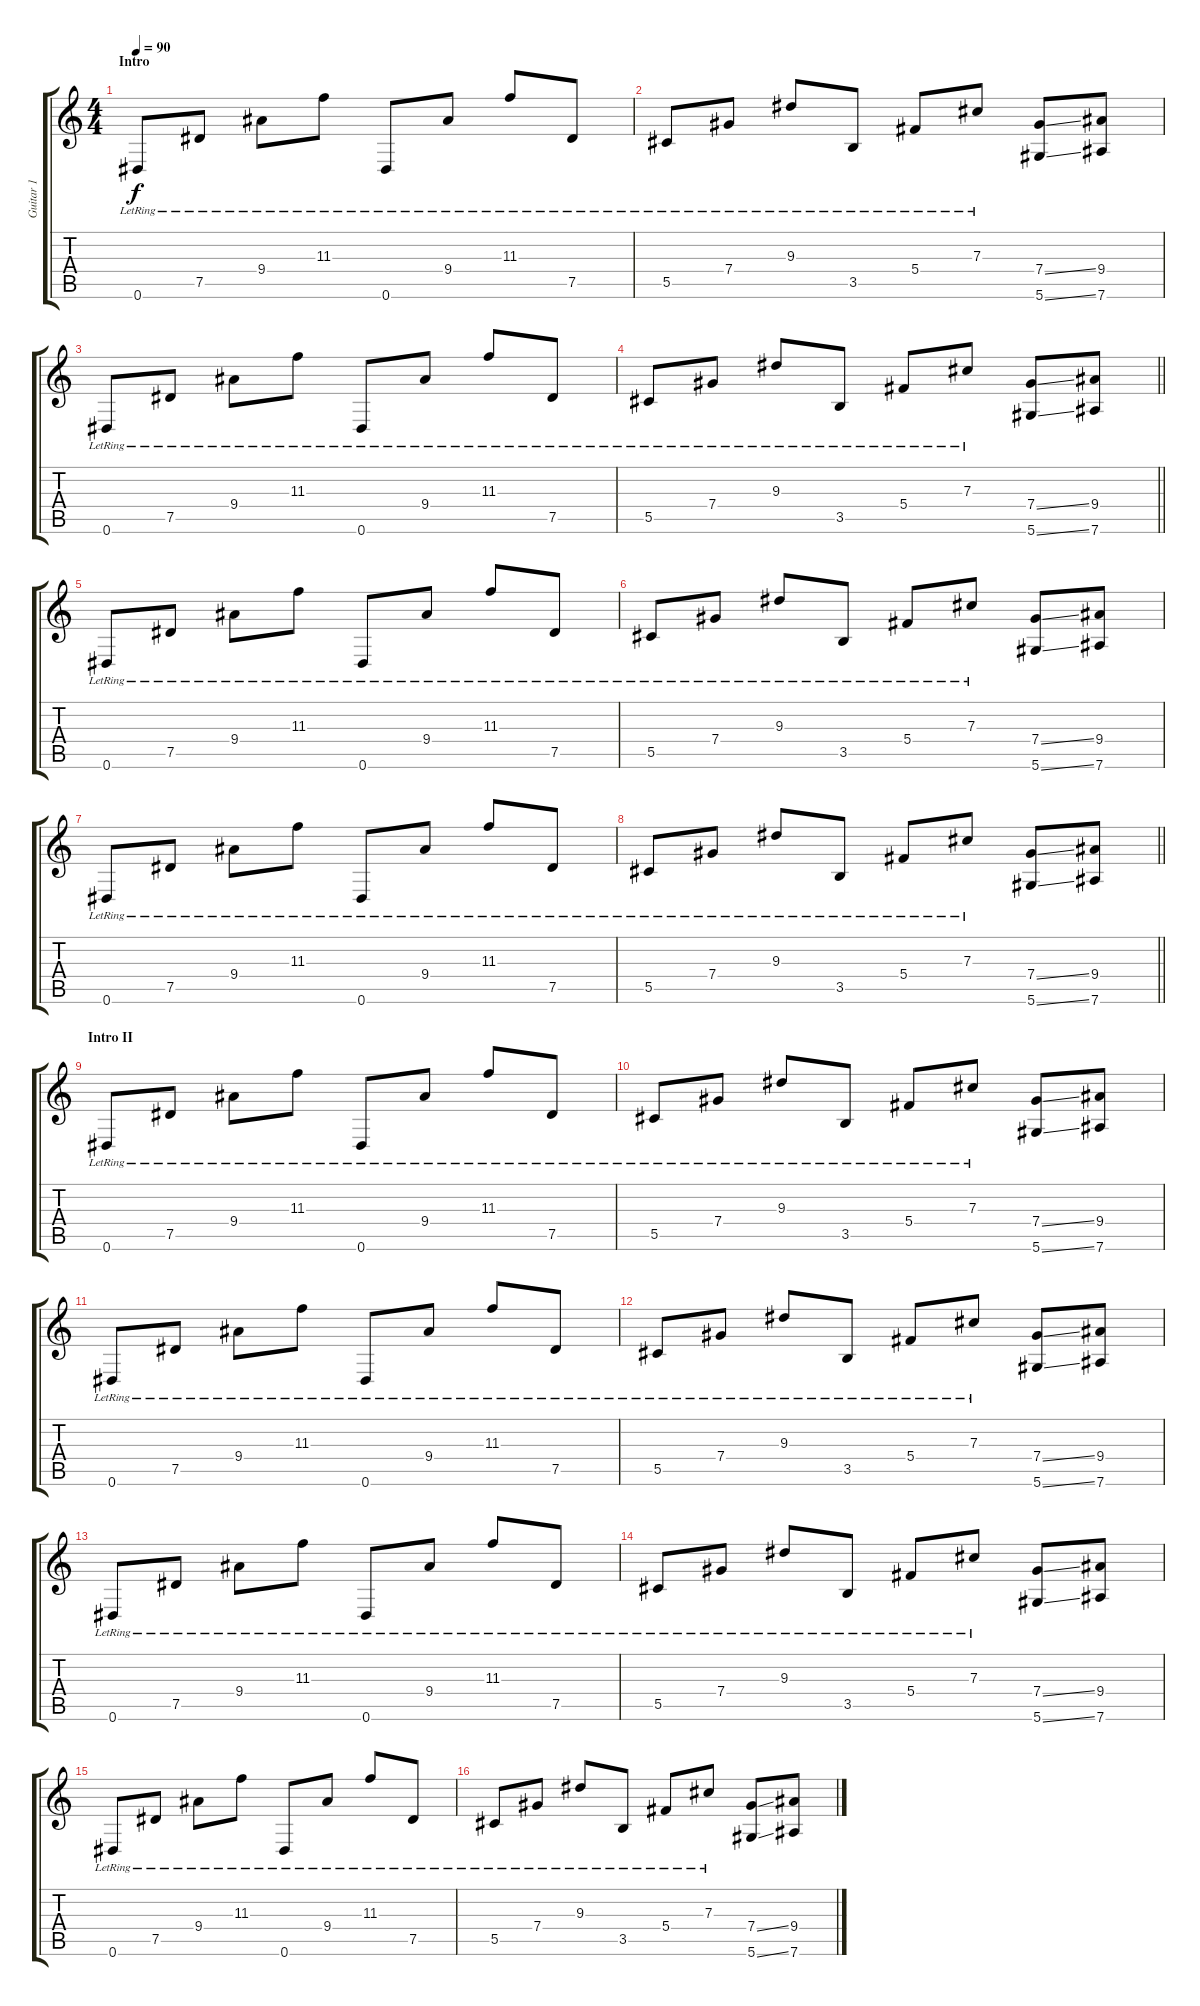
\track ("Guitar 1" "Guitar 1") {instrument electricguitarjazz}
\staff {score tabs}
\tuning (Eb4 Bb3 Gb3 Db3 Ab2 Eb2) {hide}
\ts (4 4)
\section ("" "Intro")
\tempo 90
\clef g2
\ks c
0.6{lr}.8{dy f instrument electricguitarjazz} 7.5{lr}.8 9.4{lr}.8 11.3{lr}.8 0.6{lr}.8 9.4{lr}.8 11.3{lr}.8 7.5{lr}.8 |
5.5{lr}.8 7.4{lr}.8 9.3{lr}.8 3.5{lr}.8 5.4{lr}.8 7.3{lr}.8 (7.4{ss} 5.6{ss}).8 (9.4 7.6).8 |
0.6{lr}.8 7.5{lr}.8 9.4{lr}.8 11.3{lr}.8 0.6{lr}.8 9.4{lr}.8 11.3{lr}.8 7.5{lr}.8 |
\barLineRight lightlight
5.5{lr}.8 7.4{lr}.8 9.3{lr}.8 3.5{lr}.8 5.4{lr}.8 7.3{lr}.8 (7.4{ss} 5.6{ss}).8 (9.4 7.6).8 |
0.6{lr}.8 7.5{lr}.8 9.4{lr}.8 11.3{lr}.8 0.6{lr}.8 9.4{lr}.8 11.3{lr}.8 7.5{lr}.8 |
5.5{lr}.8 7.4{lr}.8 9.3{lr}.8 3.5{lr}.8 5.4{lr}.8 7.3{lr}.8 (7.4{ss} 5.6{ss}).8 (9.4 7.6).8 |
0.6{lr}.8 7.5{lr}.8 9.4{lr}.8 11.3{lr}.8 0.6{lr}.8 9.4{lr}.8 11.3{lr}.8 7.5{lr}.8 |
\barLineRight lightlight
5.5{lr}.8 7.4{lr}.8 9.3{lr}.8 3.5{lr}.8 5.4{lr}.8 7.3{lr}.8 (7.4{ss} 5.6{ss}).8 (9.4 7.6).8 |
\section ("" "Intro II")
0.6{lr}.8 7.5{lr}.8 9.4{lr}.8 11.3{lr}.8 0.6{lr}.8 9.4{lr}.8 11.3{lr}.8 7.5{lr}.8 |
5.5{lr}.8 7.4{lr}.8 9.3{lr}.8 3.5{lr}.8 5.4{lr}.8 7.3{lr}.8 (7.4{ss} 5.6{ss}).8 (9.4 7.6).8 |
0.6{lr}.8 7.5{lr}.8 9.4{lr}.8 11.3{lr}.8 0.6{lr}.8 9.4{lr}.8 11.3{lr}.8 7.5{lr}.8 |
5.5{lr}.8 7.4{lr}.8 9.3{lr}.8 3.5{lr}.8 5.4{lr}.8 7.3{lr}.8 (7.4{ss} 5.6{ss}).8 (9.4 7.6).8 |
0.6{lr}.8 7.5{lr}.8 9.4{lr}.8 11.3{lr}.8 0.6{lr}.8 9.4{lr}.8 11.3{lr}.8 7.5{lr}.8 |
5.5{lr}.8 7.4{lr}.8 9.3{lr}.8 3.5{lr}.8 5.4{lr}.8 7.3{lr}.8 (7.4{ss} 5.6{ss}).8 (9.4 7.6).8 |
0.6{lr}.8 7.5{lr}.8 9.4{lr}.8 11.3{lr}.8 0.6{lr}.8 9.4{lr}.8 11.3{lr}.8 7.5{lr}.8 |
5.5{lr}.8 7.4{lr}.8 9.3{lr}.8 3.5{lr}.8 5.4{lr}.8 7.3{lr}.8 (7.4{ss} 5.6{ss}).8 (9.4 7.6).8
